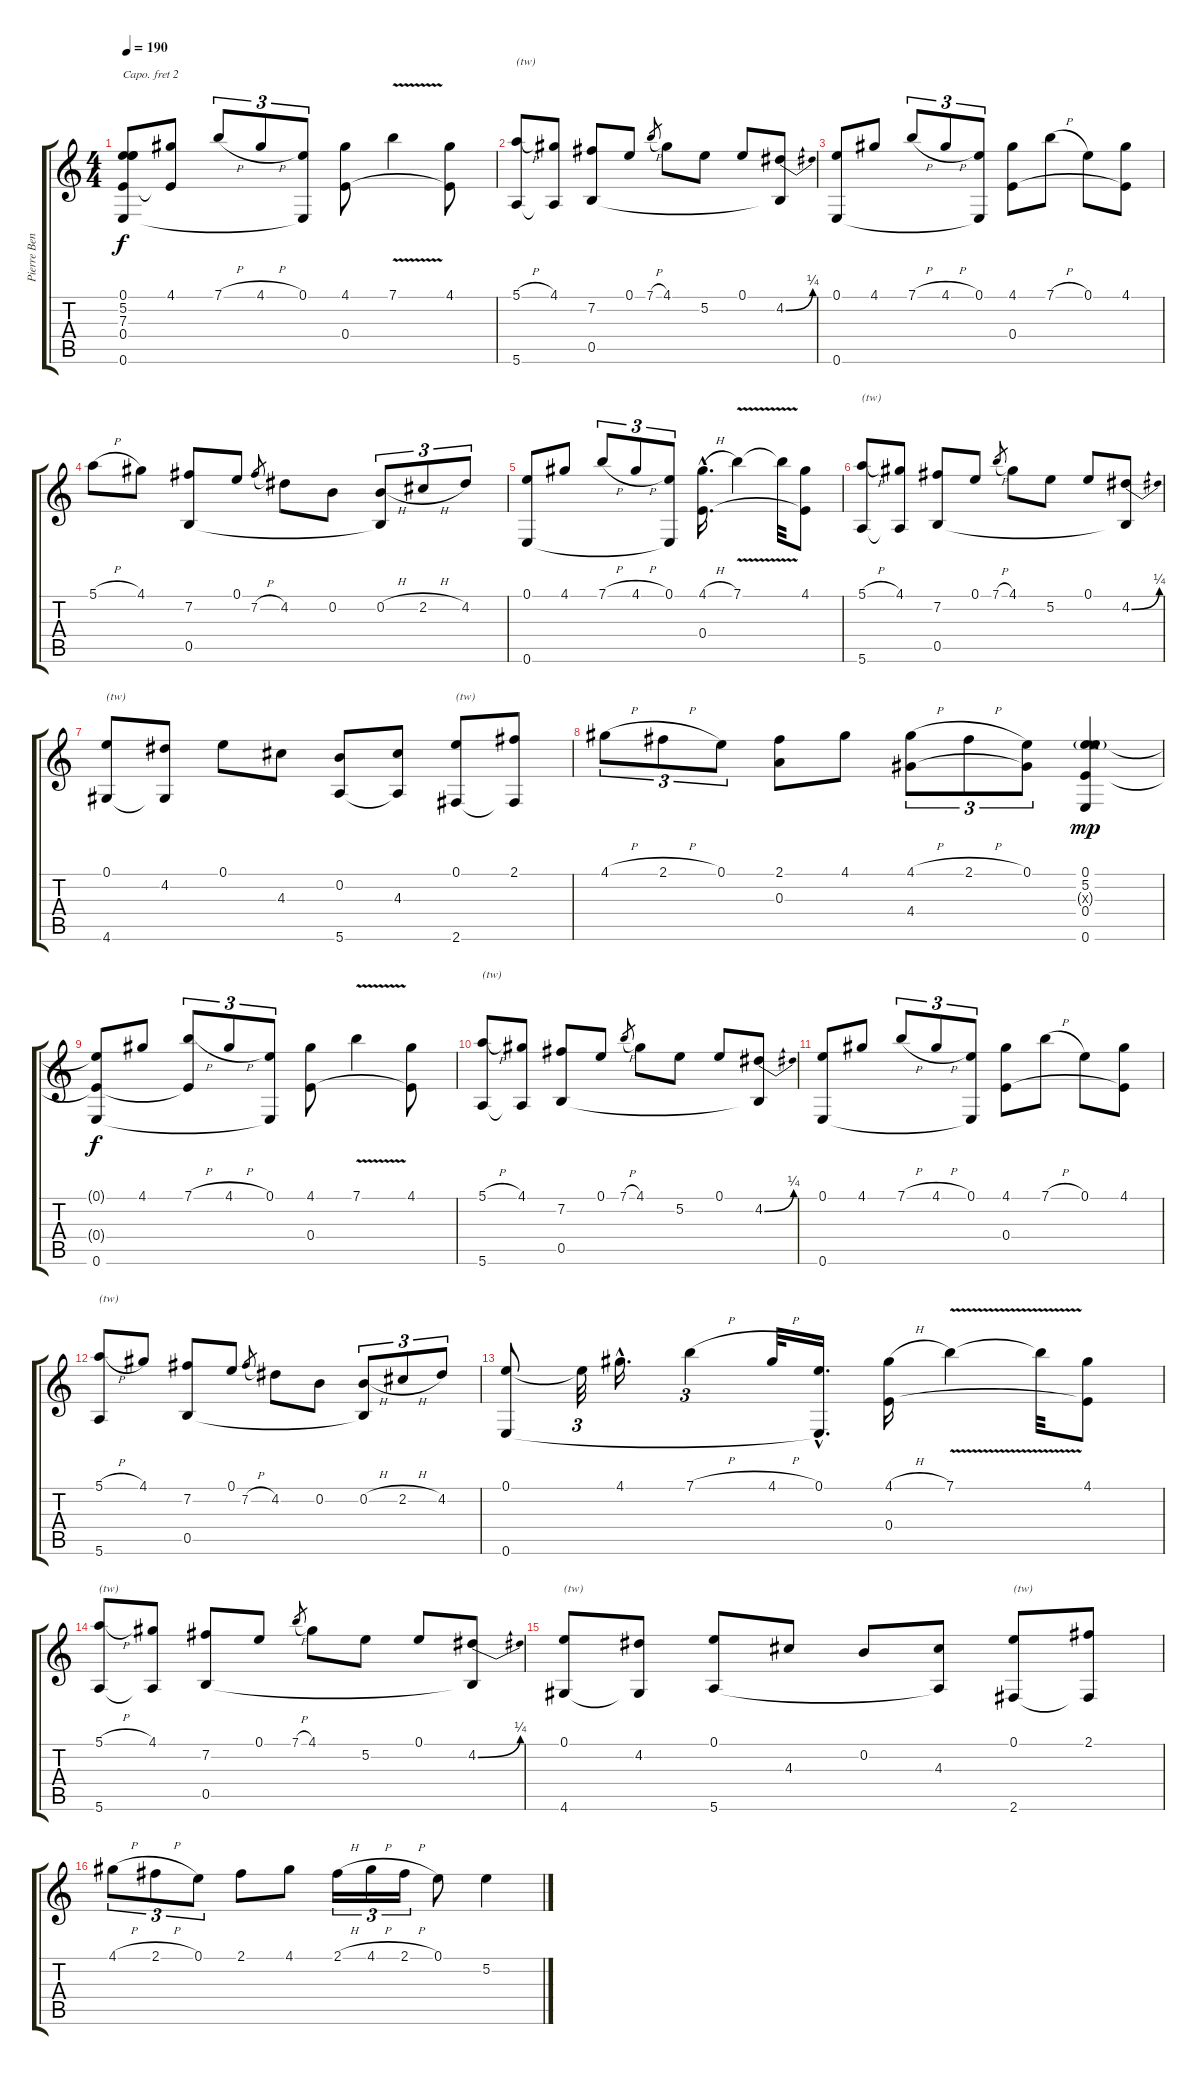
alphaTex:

\track ("Pierre Bensusan" "Pierre Ben") {instrument acousticguitarsteel}
\staff {score tabs}
\capo 2
\tuning (D4 A3 G3 D3 A2 D2) {hide}
\ts (4 4)
\tempo 190
\clef g2
\ks c
(0.1{t} 5.2{t} 7.3{t} 0.4{t} 0.6).8{dy f} (4.1 0.4{t}).8{volume 10} 7.1{h}.8{tu (3 2)} 4.1{h}.8{tu (3 2)} (0.1 0.6{t}).8{tu (3 2)} (4.1 0.4).8 7.1{v}.4 (4.1 0.4{t}).8 |
(5.1{h} 5.6).8{txt "(tw)"} (4.1 5.6{t}).8 (7.2 0.5).8 0.1.8 7.1{h}.8{gr} 4.1.8 5.2.8 0.1.8 (4.2{be (bend 0 0 60 1)} 0.5{t}).8 |
(0.1 0.6).8 4.1.8 7.1{h}.8{tu (3 2)} 4.1{h}.8{tu (3 2)} (0.1 0.6{t}).8{tu (3 2)} (4.1 0.4).8 7.1{h}.8 0.1.8 (4.1 0.4{t}).8 |
5.1{h}.8 4.1.8 (7.2 0.5).8 0.1.8 7.2{h}.8{gr} 4.2.8 0.2.8 (0.2{h} 0.5{t}).8{tu (3 2)} 2.2{h}.8{tu (3 2)} 4.2.8{tu (3 2)} |
(0.1 0.6).8 4.1.8 7.1{h}.8{tu (3 2)} 4.1{h}.8{tu (3 2)} (0.1 0.6{t}).8{tu (3 2)} (4.1{h hac} 0.4{hac}).16{d} 7.1{v}.4 7.1{t}.32 (4.1 0.4{t}).8 |
(5.1{h} 5.6).8{txt "(tw)"} (4.1 5.6{t}).8 (7.2 0.5).8 0.1.8 7.1{h}.8{gr} 4.1.8 5.2.8 0.1.8 (4.2{be (bend 0 0 60 1)} 0.5{t}).8 |
(0.1 4.6).8{txt "(tw)"} (4.2 4.6{t}).8 0.1.8 4.3.8 (0.2 5.6).8 (4.3 5.6{t}).8 (0.1 2.6).8{txt "(tw)"} (2.1 2.6{t}).8 |
4.1{h}.8{tu (3 2)} 2.1{h}.8{tu (3 2)} 0.1.8{tu (3 2)} (2.1 0.3).8 4.1.8 (4.1{h} 4.4).8{tu (3 2)} 2.1{h}.8{tu (3 2)} (0.1 4.4{t}).8{tu (3 2)} (0.1 5.2 7.3{g x} 0.4 0.6).4{dy mp volume 15} |
(0.1{t} 0.4{t} 0.6).8{dy f} 4.1.8{volume 10} (7.1{h} 0.4{t}).8{tu (3 2)} 4.1{h}.8{tu (3 2)} (0.1 0.6{t}).8{tu (3 2)} (4.1 0.4).8 7.1{v}.4 (4.1 0.4{t}).8 |
(5.1{h} 5.6).8{txt "(tw)"} (4.1 5.6{t}).8 (7.2 0.5).8 0.1.8 7.1{h}.8{gr} 4.1.8 5.2.8 0.1.8 (4.2{be (bend 0 0 60 1)} 0.5{t}).8 |
(0.1 0.6).8 4.1.8 7.1{h}.8{tu (3 2)} 4.1{h}.8{tu (3 2)} (0.1 0.6{t}).8{tu (3 2)} (4.1 0.4).8 7.1{h}.8 0.1.8 (4.1 0.4{t}).8 |
(5.1{h} 5.6).8{txt "(tw)"} 4.1.8 (7.2 0.5).8 0.1.8 7.2{h}.8{gr} 4.2.8 0.2.8 (0.2{h} 0.5{t}).8{tu (3 2)} 2.2{h}.8{tu (3 2)} 4.2.8{tu (3 2)} |
(0.1 0.6).8 0.1{t}.32{tu (3 2)} 4.1{hac}.16{d} 7.1{h}.4{tu (3 2)} 4.1{h}.32 (0.1{hac} 0.6{hac t}).16{d} (4.1{h} 0.4).16 7.1{v}.4 7.1{t}.32 (4.1 0.4{t}).8 |
(5.1{h} 5.6).8{txt "(tw)"} (4.1 5.6{t}).8 (7.2 0.5).8 0.1.8 7.1{h}.8{gr} 4.1.8 5.2.8 0.1.8 (4.2{be (bend 0 0 60 1)} 0.5{t}).8 |
(0.1 4.6).8{txt "(tw)"} (4.2 4.6{t}).8 (0.1 5.6).8 4.3.8 0.2.8 (4.3 5.6{t}).8 (0.1 2.6).8{txt "(tw)"} (2.1 2.6{t}).8 |
4.1{h}.8{tu (3 2)} 2.1{h}.8{tu (3 2)} 0.1.8{tu (3 2)} 2.1.8 4.1.8 2.1{h}.16{tu (3 2)} 4.1{h}.16{tu (3 2)} 2.1{h}.16{tu (3 2)} 0.1.8 5.2.4
